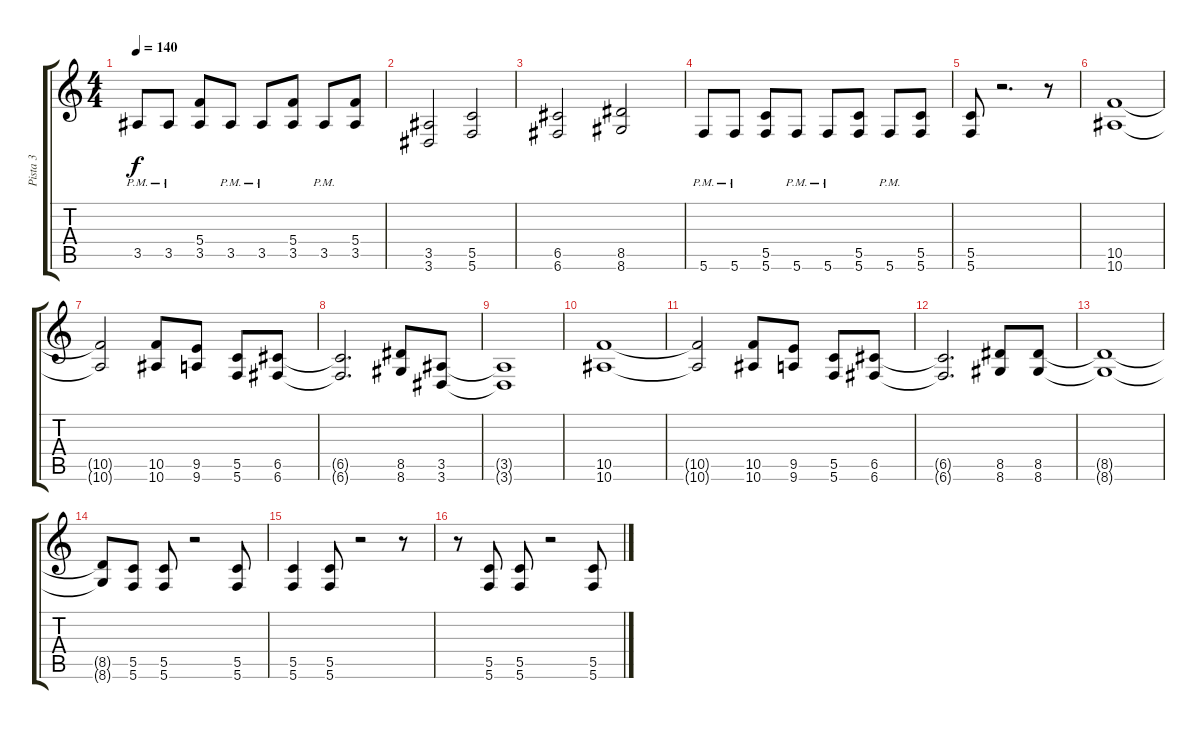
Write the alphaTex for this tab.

\track ("Pista 3" "Pista 3") {instrument distortionguitar}
\staff {score tabs}
\tuning (D4 A3 F3 C3 G2 C2) {hide}
\ts (4 4)
\tempo 140
\clef g2
\ks c
3.5{pm}.8{dy f} 3.5{pm}.8 (5.4 3.5).8 3.5{pm}.8 3.5{pm}.8 (5.4 3.5).8 3.5{pm}.8 (5.4 3.5).8 |
(3.5 3.6).2 (5.5 5.6).2 |
(6.5 6.6).2 (8.5 8.6).2 |
5.6{pm}.8 5.6{pm}.8 (5.5 5.6).8 5.6{pm}.8 5.6{pm}.8 (5.5 5.6).8 5.6{pm}.8 (5.5 5.6).8 |
(5.5 5.6).8 r.2{d} r.8 |
(10.5 10.6).1 |
(10.5{t} 10.6{t}).2 (10.5 10.6).8 (9.5 9.6).8 (5.5 5.6).8 (6.5 6.6).8 |
(6.5{t} 6.6{t}).2{d} (8.5 8.6).8 (3.5 3.6).8 |
(3.5{t} 3.6{t}).1 |
(10.5 10.6).1 |
(10.5{t} 10.6{t}).2 (10.5 10.6).8 (9.5 9.6).8 (5.5 5.6).8 (6.5 6.6).8 |
(6.5{t} 6.6{t}).2{d} (8.5 8.6).8 (8.5 8.6).8 |
(8.5{t} 8.6{t}).1 |
(8.5{t} 8.6{t}).8 (5.5 5.6).8 (5.5 5.6).8 r.2 (5.5 5.6).8 |
(5.5 5.6).4 (5.5 5.6).8 r.2 r.8 |
r.8 (5.5 5.6).8 (5.5 5.6).8 r.2 (5.5 5.6).8
